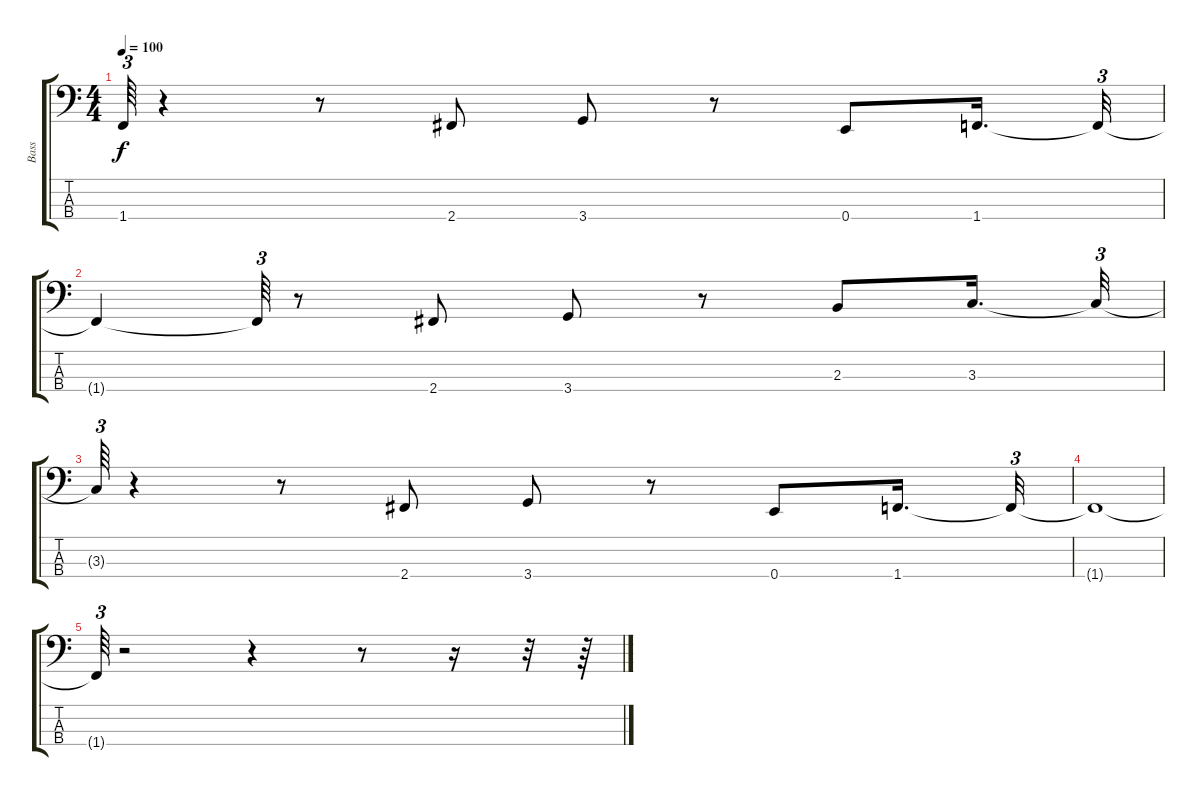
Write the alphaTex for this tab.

\track ("Bass" "Bass") {instrument slapbass2}
\staff {score tabs}
\tuning (G2 D2 A1 E1) {hide}
\ts (4 4)
\tempo 100
\clef f4
\ks c
1.4{t}.64{tu (3 2) dy f} r.4{volume 4} r.8 2.4.8{volume 4} 3.4.8{volume 4} r.8 0.4.8{volume 4} 1.4.16{d volume 3} 1.4{t}.32{tu (3 2)} |
1.4{t}.4 1.4{t}.64{tu (3 2)} r.8 2.4.8{volume 3} 3.4.8{volume 2} r.8 2.3.8{volume 2} 3.3.16{d volume 2} 3.3{t}.32{tu (3 2)} |
3.3{t}.64{tu (3 2)} r.4{volume 2} r.8 2.4.8{volume 2} 3.4.8{volume 1} r.8 0.4.8{volume 1} 1.4.16{d volume 1} 1.4{t}.32{tu (3 2)} |
1.4{t}.1 |
1.4{t}.64{tu (3 2)} r.2 r.4 r.8 r.16 r.32 r.64
